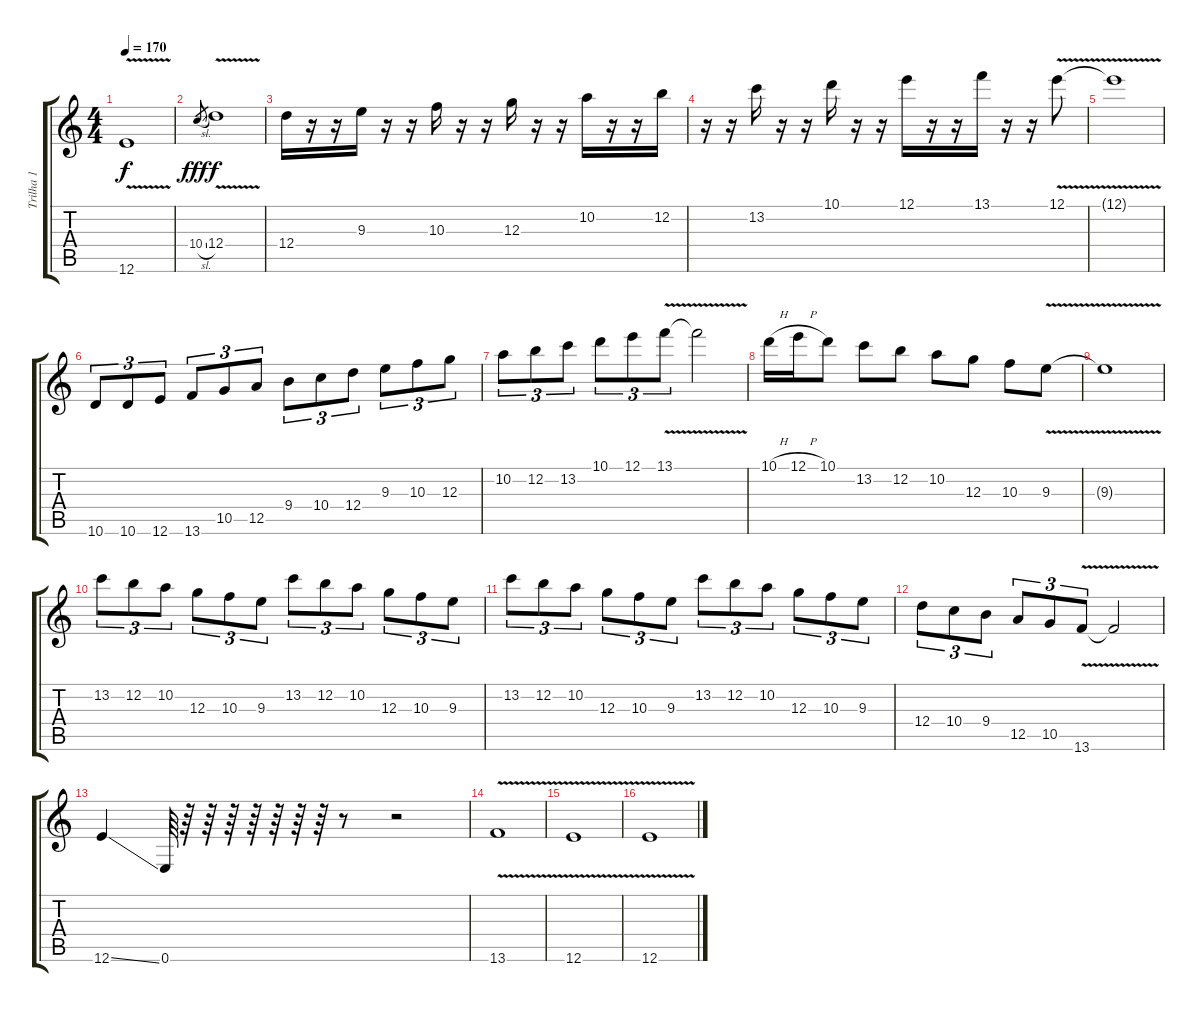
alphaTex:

\track ("Trilha 1" "Trilha 1") {instrument distortionguitar}
\staff {score tabs}
\tuning (E4 B3 G3 D3 A2 E2) {hide}
\ts (4 4)
\tempo 170
\clef g2
\ks c
12.6{v}.1{dy f} |
10.4{sl}.8{gr dy fff} 12.4{v}.1{dy f} |
12.4.16 r.16 r.16 9.3.16 r.16 r.16 10.3.16 r.16 r.16 12.3.16 r.16 r.16 10.2.16 r.16 r.16 12.2.16 |
r.16 r.16 13.2.16 r.16 r.16 10.1.16 r.16 r.16 12.1.16 r.16 r.16 13.1.16 r.16 r.16 12.1{v}.8 |
12.1{t}.1 |
10.6.8{tu (3 2)} 10.6.8{tu (3 2)} 12.6.8{tu (3 2)} 13.6.8{tu (3 2)} 10.5.8{tu (3 2)} 12.5.8{tu (3 2)} 9.4.8{tu (3 2)} 10.4.8{tu (3 2)} 12.4.8{tu (3 2)} 9.3.8{tu (3 2)} 10.3.8{tu (3 2)} 12.3.8{tu (3 2)} |
10.2.8{tu (3 2)} 12.2.8{tu (3 2)} 13.2.8{tu (3 2)} 10.1.8{tu (3 2)} 12.1.8{tu (3 2)} 13.1{v}.8{tu (3 2)} 13.1{t}.2 |
10.1{h}.16 12.1{h}.16 10.1.8 13.2.8 12.2.8 10.2.8 12.3.8 10.3.8 9.3{v}.8 |
9.3{t}.1 |
13.2.8{tu (3 2)} 12.2.8{tu (3 2)} 10.2.8{tu (3 2)} 12.3.8{tu (3 2)} 10.3.8{tu (3 2)} 9.3.8{tu (3 2)} 13.2.8{tu (3 2)} 12.2.8{tu (3 2)} 10.2.8{tu (3 2)} 12.3.8{tu (3 2)} 10.3.8{tu (3 2)} 9.3.8{tu (3 2)} |
13.2.8{tu (3 2)} 12.2.8{tu (3 2)} 10.2.8{tu (3 2)} 12.3.8{tu (3 2)} 10.3.8{tu (3 2)} 9.3.8{tu (3 2)} 13.2.8{tu (3 2)} 12.2.8{tu (3 2)} 10.2.8{tu (3 2)} 12.3.8{tu (3 2)} 10.3.8{tu (3 2)} 9.3.8{tu (3 2)} |
12.4.8{tu (3 2)} 10.4.8{tu (3 2)} 9.4.8{tu (3 2)} 12.5.8{tu (3 2)} 10.5.8{tu (3 2)} 13.6{v}.8{tu (3 2)} 13.6{t}.2 |
12.6{ss}.4 0.6.64 r.64 r.64 r.64 r.64 r.64 r.64 r.64 r.8 r.2 |
13.6{v}.1 |
12.6{v}.1 |
12.6{v}.1
